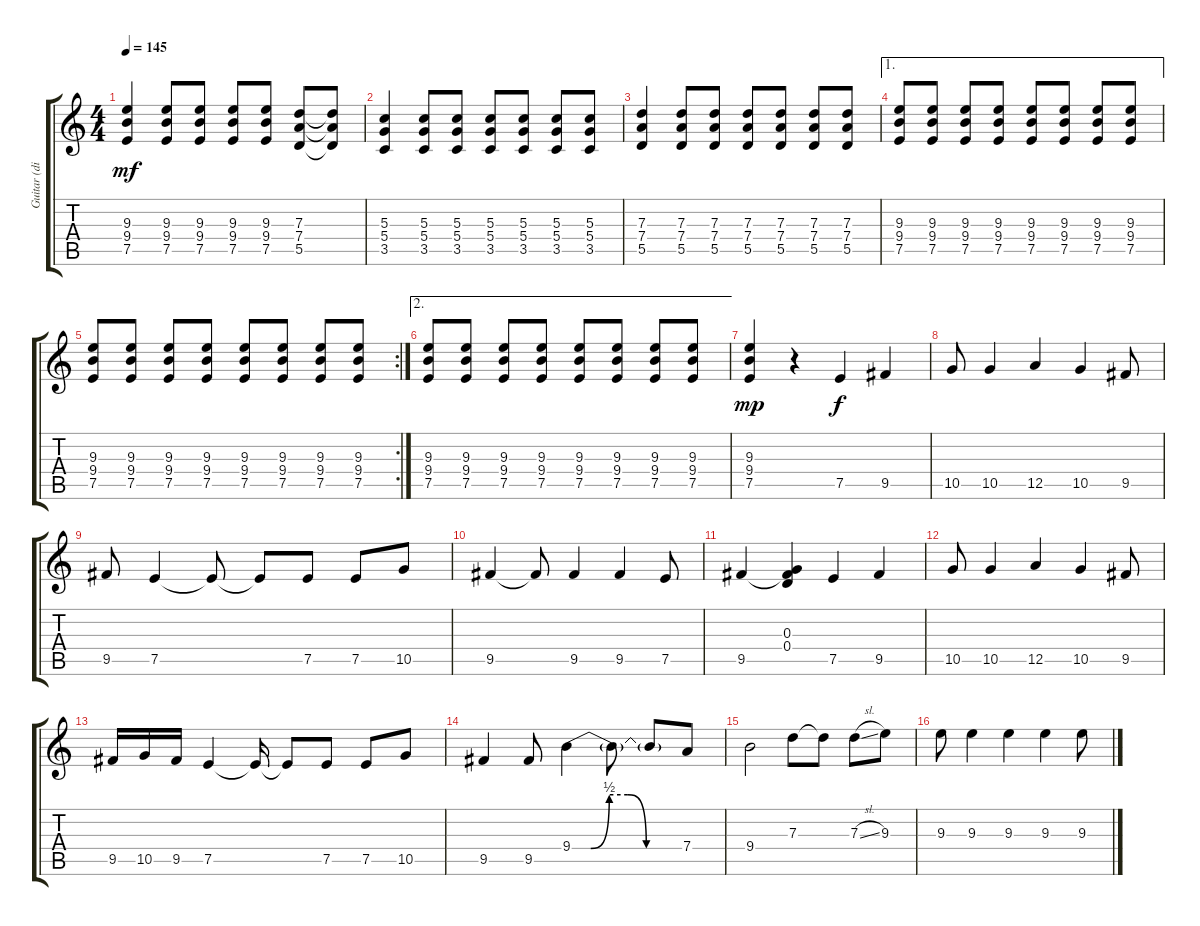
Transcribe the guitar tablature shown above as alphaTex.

\track ("Guitar (distortion)" "Guitar (di") {instrument distortionguitar}
\staff {score tabs}
\tuning (E4 B3 G3 D3 A2 E2) {hide}
\ts (4 4)
\tempo 145
\clef g2
\ks c
(9.3 9.4 7.5).4{dy mf} (9.3 9.4 7.5).8 (9.3 9.4 7.5).8 (9.3 9.4 7.5).8 (9.3 9.4 7.5).8 (7.3 7.4 5.5).8 (7.3{t} 7.4{t} 5.5{t}).8 |
(5.3 5.4 3.5).4 (5.3 5.4 3.5).8 (5.3 5.4 3.5).8 (5.3 5.4 3.5).8 (5.3 5.4 3.5).8 (5.3 5.4 3.5).8 (5.3 5.4 3.5).8 |
(7.3 7.4 5.5).4 (7.3 7.4 5.5).8 (7.3 7.4 5.5).8 (7.3 7.4 5.5).8 (7.3 7.4 5.5).8 (7.3 7.4 5.5).8 (7.3 7.4 5.5).8 |
\ae 1
(9.3 9.4 7.5).8 (9.3 9.4 7.5).8 (9.3 9.4 7.5).8 (9.3 9.4 7.5).8 (9.3 9.4 7.5).8 (9.3 9.4 7.5).8 (9.3 9.4 7.5).8 (9.3 9.4 7.5).8 |
\rc 2
(9.3 9.4 7.5).8 (9.3 9.4 7.5).8 (9.3 9.4 7.5).8 (9.3 9.4 7.5).8 (9.3 9.4 7.5).8 (9.3 9.4 7.5).8 (9.3 9.4 7.5).8 (9.3 9.4 7.5).8 |
\ae 2
(9.3 9.4 7.5).8 (9.3 9.4 7.5).8 (9.3 9.4 7.5).8 (9.3 9.4 7.5).8 (9.3 9.4 7.5).8 (9.3 9.4 7.5).8 (9.3 9.4 7.5).8 (9.3 9.4 7.5).8 |
(9.3 9.4 7.5).4{dy mp volume 0} r.4 7.5.4{dy f volume 16 instrument distortionguitar} 9.5.4 |
10.5.8 10.5.4 12.5.4 10.5.4 9.5.8 |
9.5.8 7.5.4 7.5{t}.8 7.5{t}.8 7.5.8 7.5.8 10.5.8 |
9.5.4 9.5{t}.8 9.5.4 9.5.4 7.5.8 |
9.5.4 (0.3 0.4 9.5{t}).4 7.5.4{volume 16 instrument distortionguitar} 9.5.4 |
10.5.8 10.5.4 12.5.4 10.5.4 9.5.8 |
9.5.16 10.5.16 9.5.16 7.5.4 7.5{t}.16 7.5{t}.8 7.5.8 7.5.8 10.5.8 |
9.5.4 9.5.8 9.4{be (custom 0 0 10 0 20 2 30 2 40 0 60 0)}.4 9.4{t}.8 9.4{t}.8 7.4.8 |
9.4.2 7.3.8 7.3{t}.8 7.3{sl}.8 9.3.8 |
9.3.8 9.3.4 9.3.4 9.3.4 9.3.8
